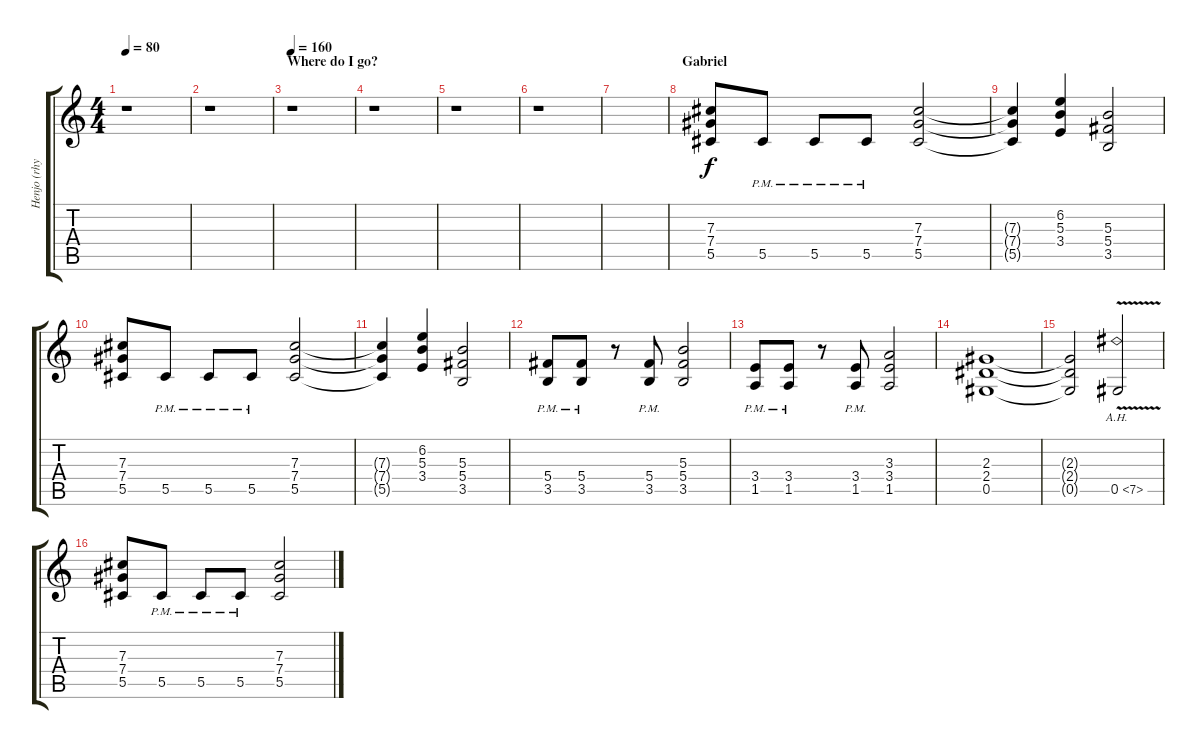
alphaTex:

\track ("Henjo (rhythm)" "Henjo (rhy") {instrument distortionguitar}
\staff {score tabs}
\tuning (Eb4 Bb3 Gb3 Db3 Ab2 Eb2) {hide}
\ts (4 4)
\tempo 80
\clef g2
\ks c
r.1{dy f} |
r.1 |
\section ("" "Where do I go?")
\tempo 160
r.1 |
r.1 |
r.1 |
r.1 |
|
\section ("" "Gabriel")
(7.3 7.4 5.5).8 5.5{pm}.8 5.5{pm}.8 5.5{pm}.8 (7.3 7.4 5.5).2 |
(7.3{t} 7.4{t} 5.5{t}).4 (6.2 5.3 3.4).4 (5.3 5.4 3.5).2 |
(7.3 7.4 5.5).8 5.5{pm}.8 5.5{pm}.8 5.5{pm}.8 (7.3 7.4 5.5).2 |
(7.3{t} 7.4{t} 5.5{t}).4 (6.2 5.3 3.4).4 (5.3 5.4 3.5).2 |
(5.4{pm} 3.5{pm}).8 (5.4{pm} 3.5{pm}).8 r.8 (5.4{pm} 3.5{pm}).8 (5.3 5.4 3.5).2 |
(3.4{pm} 1.5{pm}).8 (3.4{pm} 1.5{pm}).8 r.8 (3.4{pm} 1.5{pm}).8 (3.3 3.4 1.5).2 |
(2.3 2.4 0.5).1 |
(2.3{t} 2.4{t} 0.5{t}).2 0.5{ah 7 v}.2 |
(7.3 7.4 5.5).8 5.5{pm}.8 5.5{pm}.8 5.5{pm}.8 (7.3 7.4 5.5).2
